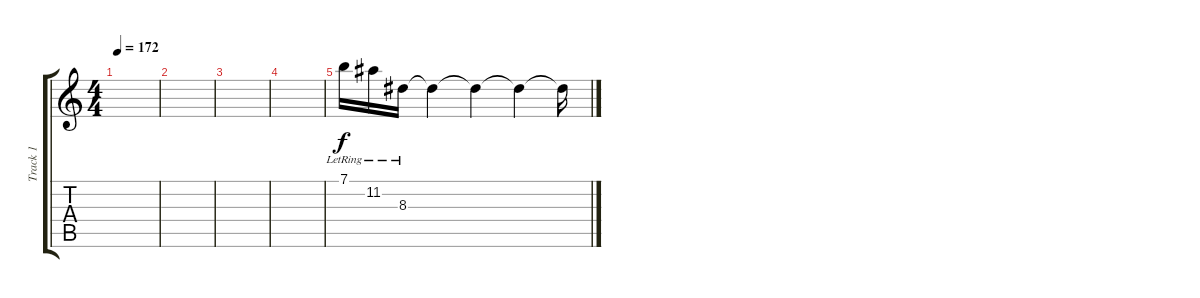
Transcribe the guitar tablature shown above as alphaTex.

\track ("Track 1" "Track 1") {instrument distortionguitar}
\staff {score tabs}
\tuning (E4 B3 G3 D3 A2 D2) {hide}
\ts (4 4)
\tempo 172
\clef g2
\ks c
|
|
|
|
7.1{lr}.16 11.2{lr}.16 8.3{lr}.16 8.3{t}.4 8.3{t}.4 8.3{t}.4 8.3{t}.16
